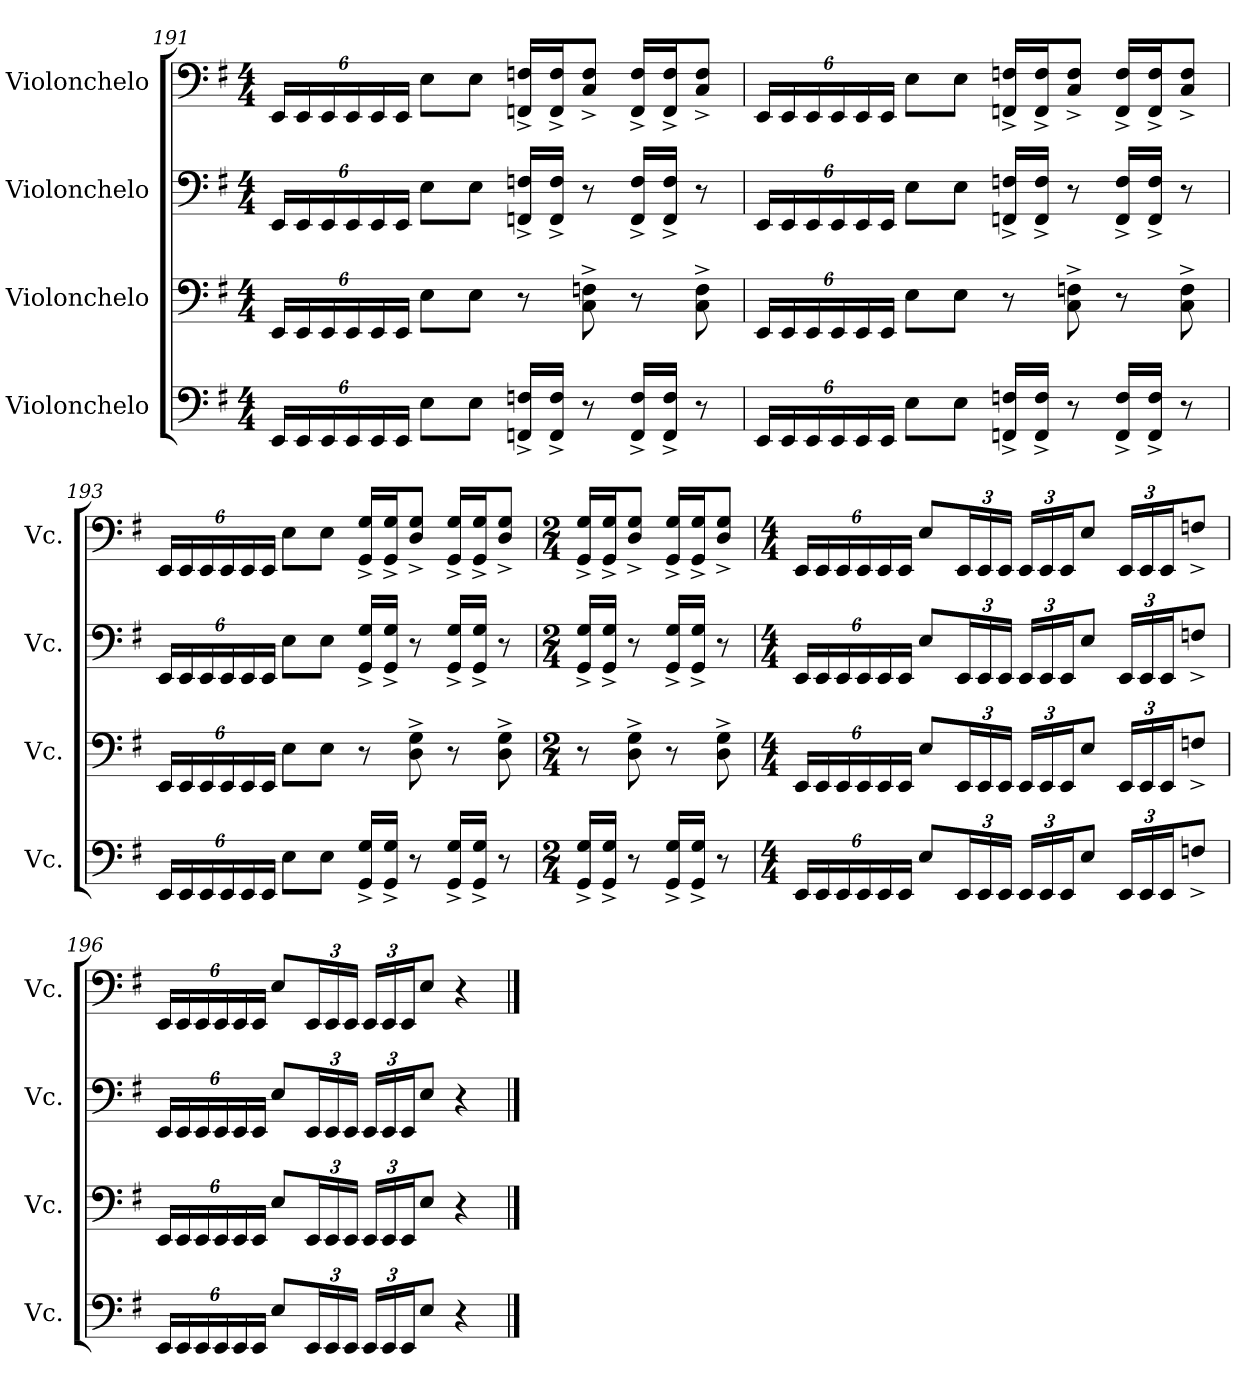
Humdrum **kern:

**kern	**kern	**kern	**kern
*part4	*part3	*part2	*part1
*staff4	*staff3	*staff2	*staff1
*I"Violonchelo	*I"Violonchelo	*I"Violonchelo	*I"Violonchelo
*I'Vc.	*I'Vc.	*I'Vc.	*I'Vc.
*clefF4	*clefF4	*clefF4	*clefF4
*k[f#]	*k[f#]	*k[f#]	*k[f#]
*M4/4	*M4/4	*M4/4	*M4/4
*Xbrackettup	*Xbrackettup	*Xbrackettup	*Xbrackettup
=191	=191	=191	=191
24EE/LL	24EE/LL	24EE/LL	24EE/LL
24EE/	24EE/	24EE/	24EE/
24EE/	24EE/	24EE/	24EE/
24EE/	24EE/	24EE/	24EE/
24EE/	24EE/	24EE/	24EE/
24EE/JJ	24EE/JJ	24EE/JJ	24EE/JJ
8E\L	8E\L	8E\L	8E\L
8E\J	8E\J	8E\J	8E\J
16FFn/^ 16Fn/^LL	8r	16FFn/^ 16Fn/^LL	16FFn/^ 16Fn/^LL
16FF/^ 16F/^JJ	.	16FF/^ 16F/^JJ	16FF/^ 16F/^J
8r	8C\^ 8Fn\^	8r	8C/^ 8F/^J
16FF/^ 16F/^LL	8r	16FF/^ 16F/^LL	16FF/^ 16F/^LL
16FF/^ 16F/^JJ	.	16FF/^ 16F/^JJ	16FF/^ 16F/^J
8r	8C\^ 8F\^	8r	8C/^ 8F/^J
=192	=192	=192	=192
24EE/LL	24EE/LL	24EE/LL	24EE/LL
24EE/	24EE/	24EE/	24EE/
24EE/	24EE/	24EE/	24EE/
24EE/	24EE/	24EE/	24EE/
24EE/	24EE/	24EE/	24EE/
24EE/JJ	24EE/JJ	24EE/JJ	24EE/JJ
8E\L	8E\L	8E\L	8E\L
8E\J	8E\J	8E\J	8E\J
16FFn/^ 16Fn/^LL	8r	16FFn/^ 16Fn/^LL	16FFn/^ 16Fn/^LL
16FF/^ 16F/^JJ	.	16FF/^ 16F/^JJ	16FF/^ 16F/^J
8r	8C\^ 8Fn\^	8r	8C/^ 8F/^J
16FF/^ 16F/^LL	8r	16FF/^ 16F/^LL	16FF/^ 16F/^LL
16FF/^ 16F/^JJ	.	16FF/^ 16F/^JJ	16FF/^ 16F/^J
8r	8C\^ 8F\^	8r	8C/^ 8F/^J
!!LO:PB:g=z
=193	=193	=193	=193
24EE/LL	24EE/LL	24EE/LL	24EE/LL
24EE/	24EE/	24EE/	24EE/
24EE/	24EE/	24EE/	24EE/
24EE/	24EE/	24EE/	24EE/
24EE/	24EE/	24EE/	24EE/
24EE/JJ	24EE/JJ	24EE/JJ	24EE/JJ
8E\L	8E\L	8E\L	8E\L
8E\J	8E\J	8E\J	8E\J
16GG/^ 16G/^LL	8r	16GG/^ 16G/^LL	16GG/^ 16G/^LL
16GG/^ 16G/^JJ	.	16GG/^ 16G/^JJ	16GG/^ 16G/^J
8r	8D\^ 8G\^	8r	8D/^ 8G/^J
16GG/^ 16G/^LL	8r	16GG/^ 16G/^LL	16GG/^ 16G/^LL
16GG/^ 16G/^JJ	.	16GG/^ 16G/^JJ	16GG/^ 16G/^J
8r	8D\^ 8G\^	8r	8D/^ 8G/^J
=194	=194	=194	=194
*M2/4	*M2/4	*M2/4	*M2/4
16GG/^ 16G/^LL	8r	16GG/^ 16G/^LL	16GG/^ 16G/^LL
16GG/^ 16G/^JJ	.	16GG/^ 16G/^JJ	16GG/^ 16G/^J
8r	8D\^ 8G\^	8r	8D/^ 8G/^J
16GG/^ 16G/^LL	8r	16GG/^ 16G/^LL	16GG/^ 16G/^LL
16GG/^ 16G/^JJ	.	16GG/^ 16G/^JJ	16GG/^ 16G/^J
8r	8D\^ 8G\^	8r	8D/^ 8G/^J
=195	=195	=195	=195
*M4/4	*M4/4	*M4/4	*M4/4
24EE/LL	24EE/LL	24EE/LL	24EE/LL
24EE/	24EE/	24EE/	24EE/
24EE/	24EE/	24EE/	24EE/
24EE/	24EE/	24EE/	24EE/
24EE/	24EE/	24EE/	24EE/
24EE/JJ	24EE/JJ	24EE/JJ	24EE/JJ
8E/L	8E/L	8E/L	8E/L
24EE/L	24EE/L	24EE/L	24EE/L
24EE/	24EE/	24EE/	24EE/
24EE/JJ	24EE/JJ	24EE/JJ	24EE/JJ
24EE/LL	24EE/LL	24EE/LL	24EE/LL
24EE/	24EE/	24EE/	24EE/
24EE/J	24EE/J	24EE/J	24EE/J
8E/J	8E/J	8E/J	8E/J
24EE/LL	24EE/LL	24EE/LL	24EE/LL
24EE/	24EE/	24EE/	24EE/
24EE/J	24EE/J	24EE/J	24EE/J
8Fn^/J	8Fn^/J	8Fn^/J	8Fn^/J
!!LO:LB:g=z
=196	=196	=196	=196
24EE/LL	24EE/LL	24EE/LL	24EE/LL
24EE/	24EE/	24EE/	24EE/
24EE/	24EE/	24EE/	24EE/
24EE/	24EE/	24EE/	24EE/
24EE/	24EE/	24EE/	24EE/
24EE/JJ	24EE/JJ	24EE/JJ	24EE/JJ
8E/L	8E/L	8E/L	8E/L
24EE/L	24EE/L	24EE/L	24EE/L
24EE/	24EE/	24EE/	24EE/
24EE/JJ	24EE/JJ	24EE/JJ	24EE/JJ
24EE/LL	24EE/LL	24EE/LL	24EE/LL
24EE/	24EE/	24EE/	24EE/
24EE/J	24EE/J	24EE/J	24EE/J
8E/J	8E/J	8E/J	8E/J
4r	4r	4r	4r
==	==	==	==
*-	*-	*-	*-
